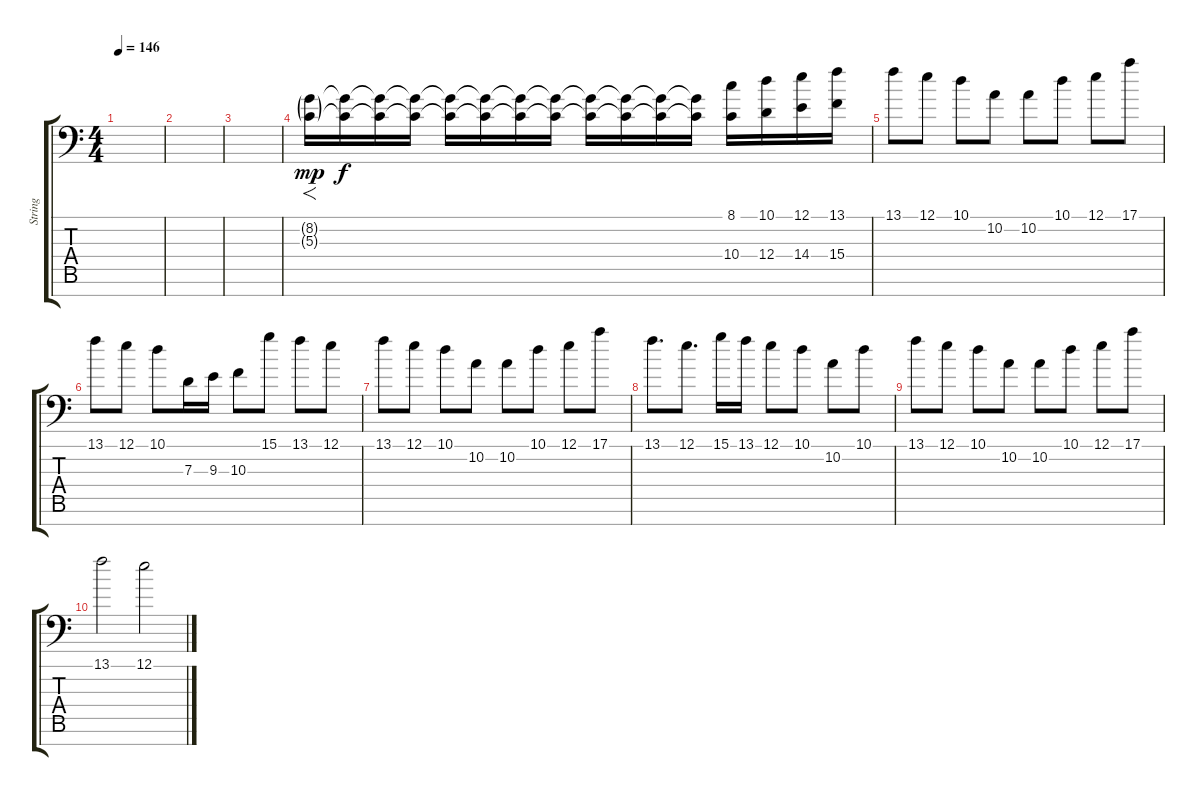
\track ("String" "String") {instrument stringensemble1}
\staff {score tabs}
\tuning (E4 B3 G3 D3 A2 E2 A1) {hide}
\ts (4 4)
\tempo 146
\clef f4
\ks c
|
|
|
(8.2{g} 5.3{g}).16{f dy mp} (8.2{t} 5.3{t}).16{dy f} (8.2{t} 5.3{t}).16 (8.2{t} 5.3{t}).16 (8.2{t} 5.3{t}).16 (8.2{t} 5.3{t}).16 (8.2{t} 5.3{t}).16 (8.2{t} 5.3{t}).16 (8.2{t} 5.3{t}).16 (8.2{t} 5.3{t}).16 (8.2{t} 5.3{t}).16 (8.2{t} 5.3{t}).16 (8.1 10.4).16 (10.1 12.4).16 (12.1 14.4).16 (13.1 15.4).16 |
13.1.8 12.1.8 10.1.8 10.2.8 10.2.8 10.1.8 12.1.8 17.1.8 |
13.1.8 12.1.8 10.1.8 7.3.16 9.3.16 10.3.8 15.1.8 13.1.8 12.1.8 |
13.1.8 12.1.8 10.1.8 10.2.8 10.2.8 10.1.8 12.1.8 17.1.8 |
13.1.8{d} 12.1.8{d} 15.1.16 13.1.16 12.1.8 10.1.8 10.2.8 10.1.8 |
13.1.8 12.1.8 10.1.8 10.2.8 10.2.8 10.1.8 12.1.8 17.1.8 |
13.1.2 12.1.2
